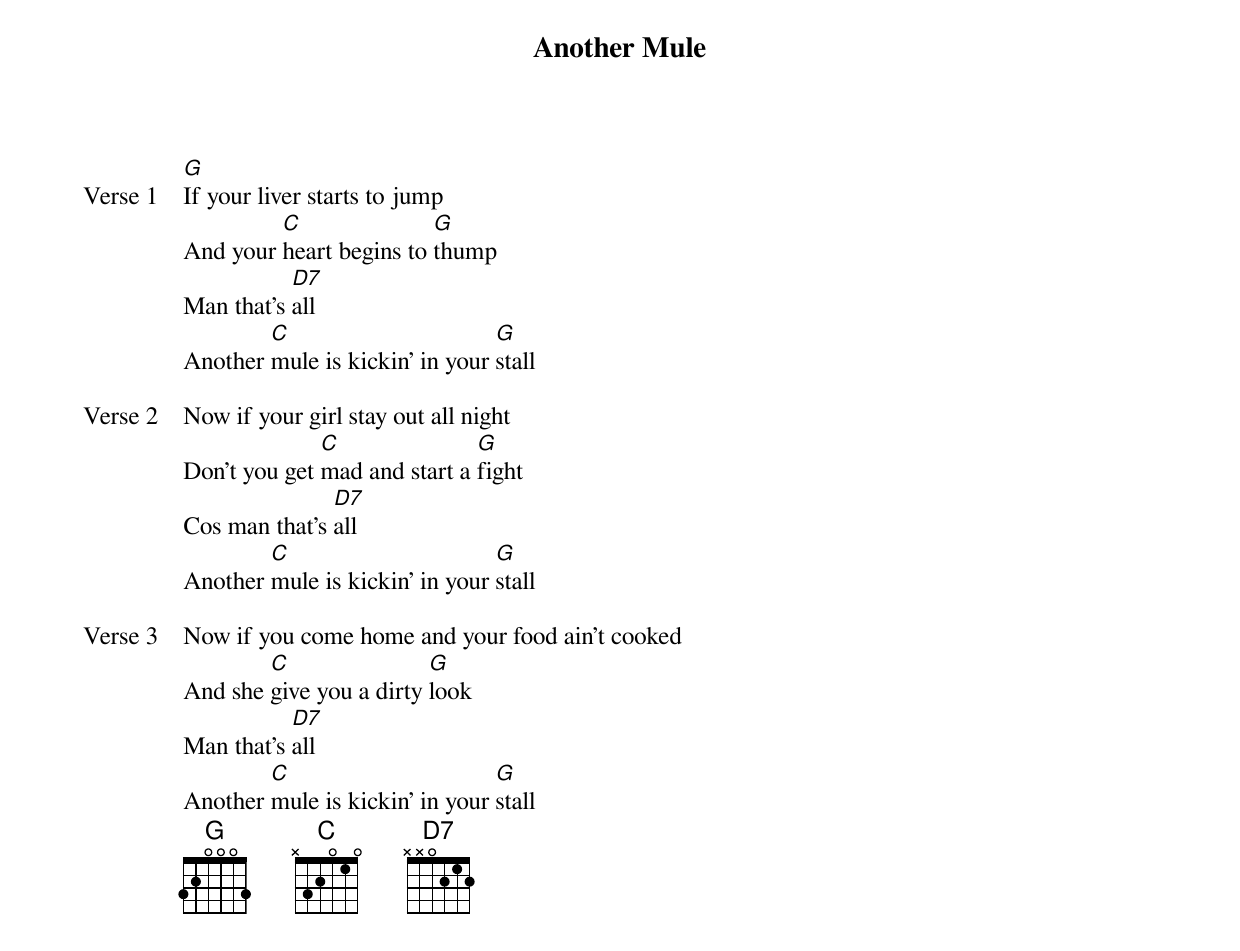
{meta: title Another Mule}
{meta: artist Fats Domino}
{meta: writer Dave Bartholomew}

{start_of_verse: Verse 1}
[G]If your liver starts to jump
And your [C]heart begins to [G]thump
Man that's [D7]all
Another [C]mule is kickin' in your [G]stall
{end_of_verse}

{start_of_verse: Verse 2}
Now if your girl stay out all night
Don't you get [C]mad and start a [G]fight
Cos man that's [D7]all
Another [C]mule is kickin' in your [G]stall
{end_of_verse}

{start_of_verse: Verse 3}
Now if you come home and your food ain't cooked
And she [C]give you a dirty [G]look
Man that's [D7]all
Another [C]mule is kickin' in your [G]stall
{end_of_verse}
